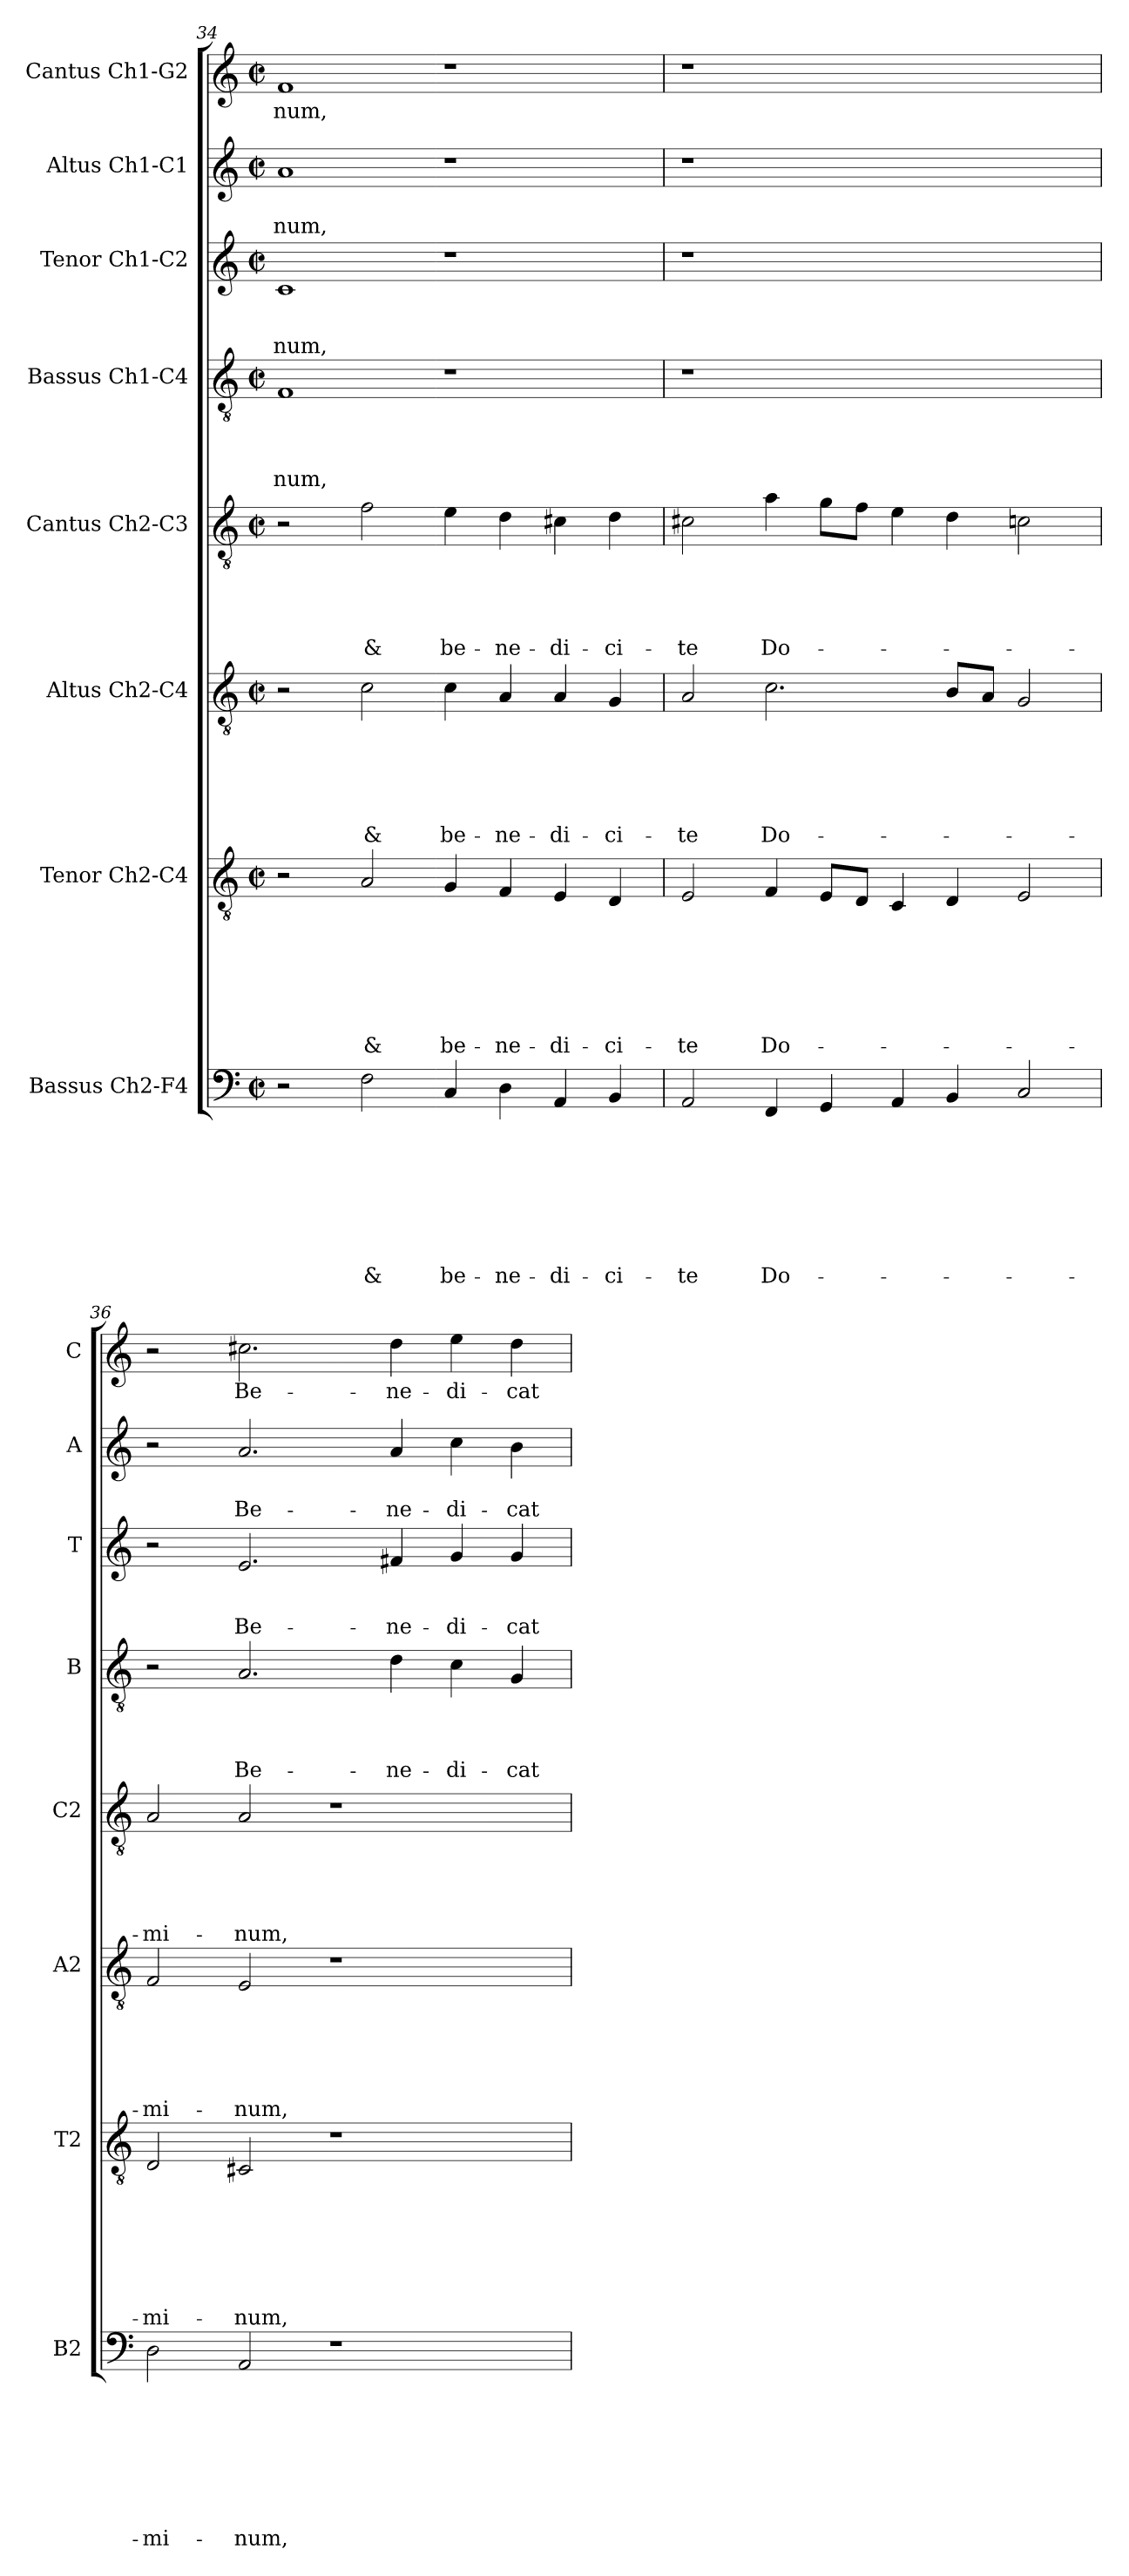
**kern	**text	**text	**text	**text	**text	**text	**text	**text	**kern	**text	**text	**text	**text	**text	**text	**text	**kern	**text	**text	**text	**text	**text	**text	**kern	**text	**text	**text	**text	**text	**kern	**text	**text	**text	**text	**kern	**text	**text	**text	**kern	**text	**text	**kern	**text
*part8	*part8	*part8	*part8	*part8	*part8	*part8	*part8	*part8	*part7	*part7	*part7	*part7	*part7	*part7	*part7	*part7	*part6	*part6	*part6	*part6	*part6	*part6	*part6	*part5	*part5	*part5	*part5	*part5	*part5	*part4	*part4	*part4	*part4	*part4	*part3	*part3	*part3	*part3	*part2	*part2	*part2	*part1	*part1
*staff8	*staff8	*staff8	*staff8	*staff8	*staff8	*staff8	*staff8	*staff8	*staff7	*staff7	*staff7	*staff7	*staff7	*staff7	*staff7	*staff7	*staff6	*staff6	*staff6	*staff6	*staff6	*staff6	*staff6	*staff5	*staff5	*staff5	*staff5	*staff5	*staff5	*staff4	*staff4	*staff4	*staff4	*staff4	*staff3	*staff3	*staff3	*staff3	*staff2	*staff2	*staff2	*staff1	*staff1
*I"Bassus Ch2-F4	*	*	*	*	*	*	*	*	*I"Tenor Ch2-C4	*	*	*	*	*	*	*	*I"Altus Ch2-C4	*	*	*	*	*	*	*I"Cantus Ch2-C3	*	*	*	*	*	*I"Bassus Ch1-C4	*	*	*	*	*I"Tenor Ch1-C2	*	*	*	*I"Altus Ch1-C1	*	*	*I"Cantus Ch1-G2	*
*I'B2	*	*	*	*	*	*	*	*	*I'T2	*	*	*	*	*	*	*	*I'A2	*	*	*	*	*	*	*I'C2	*	*	*	*	*	*I'B	*	*	*	*	*I'T	*	*	*	*I'A	*	*	*I'C	*
*clefF4	*	*	*	*	*	*	*	*	*clefGv2	*	*	*	*	*	*	*	*clefGv2	*	*	*	*	*	*	*clefGv2	*	*	*	*	*	*clefGv2	*	*	*	*	*clefG2	*	*	*	*clefG2	*	*	*clefG2	*
*k[]	*	*	*	*	*	*	*	*	*k[]	*	*	*	*	*	*	*	*k[]	*	*	*	*	*	*	*k[]	*	*	*	*	*	*k[]	*	*	*	*	*k[]	*	*	*	*k[]	*	*	*k[]	*
*C:	*	*	*	*	*	*	*	*	*C:	*	*	*	*	*	*	*	*C:	*	*	*	*	*	*	*C:	*	*	*	*	*	*C:	*	*	*	*	*C:	*	*	*	*C:	*	*	*C:	*
*M2/2	*	*	*	*	*	*	*	*	*M2/2	*	*	*	*	*	*	*	*M2/2	*	*	*	*	*	*	*M2/2	*	*	*	*	*	*M2/2	*	*	*	*	*M2/2	*	*	*	*M2/2	*	*	*M2/2	*
*met(c|)	*	*	*	*	*	*	*	*	*met(c|)	*	*	*	*	*	*	*	*met(c|)	*	*	*	*	*	*	*met(c|)	*	*	*	*	*	*met(c|)	*	*	*	*	*met(c|)	*	*	*	*met(c|)	*	*	*met(c|)	*
=34	=34	=34	=34	=34	=34	=34	=34	=34	=34	=34	=34	=34	=34	=34	=34	=34	=34	=34	=34	=34	=34	=34	=34	=34	=34	=34	=34	=34	=34	=34	=34	=34	=34	=34	=34	=34	=34	=34	=34	=34	=34	=34	=34
!	!	!	!	!	!	!	!	!	!	!	!	!	!	!	!	!	!	!	!	!	!	!	!	!	!	!	!	!	!	!	!	!	!	!LO:LY:b	!	!	!	!LO:LY:b	!	!	!LO:LY:b	!	!LO:LY:b
2r	.	.	.	.	.	.	.	.	2r	.	.	.	.	.	.	.	2r	.	.	.	.	.	.	2r	.	.	.	.	.	1F	.	.	.	-num,	1c	.	.	-num,	1a	.	-num,	1f	-num,
!	!	!	!	!	!	!	!	!LO:LY:b	!	!	!	!	!	!	!	!LO:LY:b	!	!	!	!	!	!	!LO:LY:b	!	!	!	!	!	!LO:LY:b	!	!	!	!	!	!	!	!	!	!	!	!	!	!
2F\	.	.	.	.	.	.	.	&	2A/	.	.	.	.	.	.	&	2c\	.	.	.	.	.	&	2f\	.	.	.	.	&	.	.	.	.	.	.	.	.	.	.	.	.	.	.
!	!	!	!	!	!	!	!	!LO:LY:b	!	!	!	!	!	!	!	!LO:LY:b	!	!	!	!	!	!	!LO:LY:b	!	!	!	!	!	!LO:LY:b	!	!	!	!	!	!	!	!	!	!	!	!	!	!
4C/	.	.	.	.	.	.	.	be-	4G/	.	.	.	.	.	.	be-	4c\	.	.	.	.	.	be-	4e\	.	.	.	.	be-	1r	.	.	.	.	1r	.	.	.	1r	.	.	1r	.
!	!	!	!	!	!	!	!	!LO:LY:b	!	!	!	!	!	!	!	!LO:LY:b	!	!	!	!	!	!	!LO:LY:b	!	!	!	!	!	!LO:LY:b	!	!	!	!	!	!	!	!	!	!	!	!	!	!
4D\	.	.	.	.	.	.	.	-ne-	4F/	.	.	.	.	.	.	-ne-	4A/	.	.	.	.	.	-ne-	4d\	.	.	.	.	-ne-	.	.	.	.	.	.	.	.	.	.	.	.	.	.
!	!	!	!	!	!	!	!	!LO:LY:b	!	!	!	!	!	!	!	!LO:LY:b	!	!	!	!	!	!	!LO:LY:b	!	!	!	!	!	!LO:LY:b	!	!	!	!	!	!	!	!	!	!	!	!	!	!
4AA/	.	.	.	.	.	.	.	-di-	4E/	.	.	.	.	.	.	-di-	4A/	.	.	.	.	.	-di-	4c#X\	.	.	.	.	-di-	.	.	.	.	.	.	.	.	.	.	.	.	.	.
!	!	!	!	!	!	!	!	!LO:LY:b	!	!	!	!	!	!	!	!LO:LY:b	!	!	!	!	!	!	!LO:LY:b	!	!	!	!	!	!LO:LY:b	!	!	!	!	!	!	!	!	!	!	!	!	!	!
4BB/	.	.	.	.	.	.	.	-ci-	4D/	.	.	.	.	.	.	-ci-	4G/	.	.	.	.	.	-ci-	4d\	.	.	.	.	-ci-	.	.	.	.	.	.	.	.	.	.	.	.	.	.
!!LO:PB:g=z
=35	=35	=35	=35	=35	=35	=35	=35	=35	=35	=35	=35	=35	=35	=35	=35	=35	=35	=35	=35	=35	=35	=35	=35	=35	=35	=35	=35	=35	=35	=35	=35	=35	=35	=35	=35	=35	=35	=35	=35	=35	=35	=35	=35
!	!	!	!	!	!	!	!	!LO:LY:b	!	!	!	!	!	!	!	!LO:LY:b	!	!	!	!	!	!	!LO:LY:b	!	!	!	!	!	!LO:LY:b	!	!	!	!	!	!	!	!	!	!	!	!	!	!
2AA/	.	.	.	.	.	.	.	-te	2E/	.	.	.	.	.	.	-te	2A/	.	.	.	.	.	-te	2c#X\	.	.	.	.	-te	1r	.	.	.	.	1r	.	.	.	1r	.	.	1r	.
!	!	!	!	!	!	!	!	!LO:LY:b	!	!	!	!	!	!	!	!LO:LY:b	!	!	!	!	!	!	!LO:LY:b	!	!	!	!	!	!LO:LY:b	!	!	!	!	!	!	!	!	!	!	!	!	!	!
4FF/	.	.	.	.	.	.	.	Do-	4F/	.	.	.	.	.	.	Do-	2.c\	.	.	.	.	.	Do-	4a\	.	.	.	.	Do-	.	.	.	.	.	.	.	.	.	.	.	.	.	.
4GG/	.	.	.	.	.	.	.	.	8E/L	.	.	.	.	.	.	.	.	.	.	.	.	.	.	8g\L	.	.	.	.	.	.	.	.	.	.	.	.	.	.	.	.	.	.	.
.	.	.	.	.	.	.	.	.	8D/J	.	.	.	.	.	.	.	.	.	.	.	.	.	.	8f\J	.	.	.	.	.	.	.	.	.	.	.	.	.	.	.	.	.	.	.
4AA/	.	.	.	.	.	.	.	.	4C/	.	.	.	.	.	.	.	.	.	.	.	.	.	.	4e\	.	.	.	.	.	1ryy	.	.	.	.	1ryy	.	.	.	1ryy	.	.	1ryy	.
4BB/	.	.	.	.	.	.	.	.	4D/	.	.	.	.	.	.	.	8B/L	.	.	.	.	.	.	4d\	.	.	.	.	.	.	.	.	.	.	.	.	.	.	.	.	.	.	.
.	.	.	.	.	.	.	.	.	.	.	.	.	.	.	.	.	8A/J	.	.	.	.	.	.	.	.	.	.	.	.	.	.	.	.	.	.	.	.	.	.	.	.	.	.
2C/	.	.	.	.	.	.	.	.	2E/	.	.	.	.	.	.	.	2G/	.	.	.	.	.	.	2cn\	.	.	.	.	.	.	.	.	.	.	.	.	.	.	.	.	.	.	.
=36	=36	=36	=36	=36	=36	=36	=36	=36	=36	=36	=36	=36	=36	=36	=36	=36	=36	=36	=36	=36	=36	=36	=36	=36	=36	=36	=36	=36	=36	=36	=36	=36	=36	=36	=36	=36	=36	=36	=36	=36	=36	=36	=36
!	!	!	!	!	!	!	!	!LO:LY:b	!	!	!	!	!	!	!	!LO:LY:b	!	!	!	!	!	!	!LO:LY:b	!	!	!	!	!	!LO:LY:b	!	!	!	!	!	!	!	!	!	!	!	!	!	!
2D\	.	.	.	.	.	.	.	-mi-	2D/	.	.	.	.	.	.	-mi-	2F/	.	.	.	.	.	-mi-	2A/	.	.	.	.	-mi-	2r	.	.	.	.	2r	.	.	.	2r	.	.	2r	.
!	!	!	!	!	!	!	!	!LO:LY:b	!	!	!	!	!	!	!	!LO:LY:b	!	!	!	!	!	!	!LO:LY:b	!	!	!	!	!	!LO:LY:b	!	!	!	!	!LO:LY:b	!	!	!	!LO:LY:b	!	!	!LO:LY:b	!	!LO:LY:b
2AA/	.	.	.	.	.	.	.	-num,	2C#X/	.	.	.	.	.	.	-num,	2E/	.	.	.	.	.	-num,	2A/	.	.	.	.	-num,	2.A/	.	.	.	Be-	2.e/	.	.	Be-	2.a/	.	Be-	2.cc#X\	Be-
1r	.	.	.	.	.	.	.	.	1r	.	.	.	.	.	.	.	1r	.	.	.	.	.	.	1r	.	.	.	.	.	.	.	.	.	.	.	.	.	.	.	.	.	.	.
!	!	!	!	!	!	!	!	!	!	!	!	!	!	!	!	!	!	!	!	!	!	!	!	!	!	!	!	!	!	!	!	!	!	!LO:LY:b	!	!	!	!LO:LY:b	!	!	!LO:LY:b	!	!LO:LY:b
.	.	.	.	.	.	.	.	.	.	.	.	.	.	.	.	.	.	.	.	.	.	.	.	.	.	.	.	.	.	4d\	.	.	.	-ne-	4f#X/	.	.	-ne-	4a/	.	-ne-	4dd\	-ne-
!	!	!	!	!	!	!	!	!	!	!	!	!	!	!	!	!	!	!	!	!	!	!	!	!	!	!	!	!	!	!	!	!	!	!LO:LY:b	!	!	!	!LO:LY:b	!	!	!LO:LY:b	!	!LO:LY:b
.	.	.	.	.	.	.	.	.	.	.	.	.	.	.	.	.	.	.	.	.	.	.	.	.	.	.	.	.	.	4c\	.	.	.	-di-	4g/	.	.	-di-	4cc\	.	-di-	4ee\	-di-
!	!	!	!	!	!	!	!	!	!	!	!	!	!	!	!	!	!	!	!	!	!	!	!	!	!	!	!	!	!	!	!	!	!	!LO:LY:b	!	!	!	!LO:LY:b	!	!	!LO:LY:b	!	!LO:LY:b
.	.	.	.	.	.	.	.	.	.	.	.	.	.	.	.	.	.	.	.	.	.	.	.	.	.	.	.	.	.	4G/	.	.	.	-cat	4g/	.	.	-cat	4b\	.	-cat	4dd\	-cat
=	=	=	=	=	=	=	=	=	=	=	=	=	=	=	=	=	=	=	=	=	=	=	=	=	=	=	=	=	=	=	=	=	=	=	=	=	=	=	=	=	=	=	=
*-	*-	*-	*-	*-	*-	*-	*-	*-	*-	*-	*-	*-	*-	*-	*-	*-	*-	*-	*-	*-	*-	*-	*-	*-	*-	*-	*-	*-	*-	*-	*-	*-	*-	*-	*-	*-	*-	*-	*-	*-	*-	*-	*-
